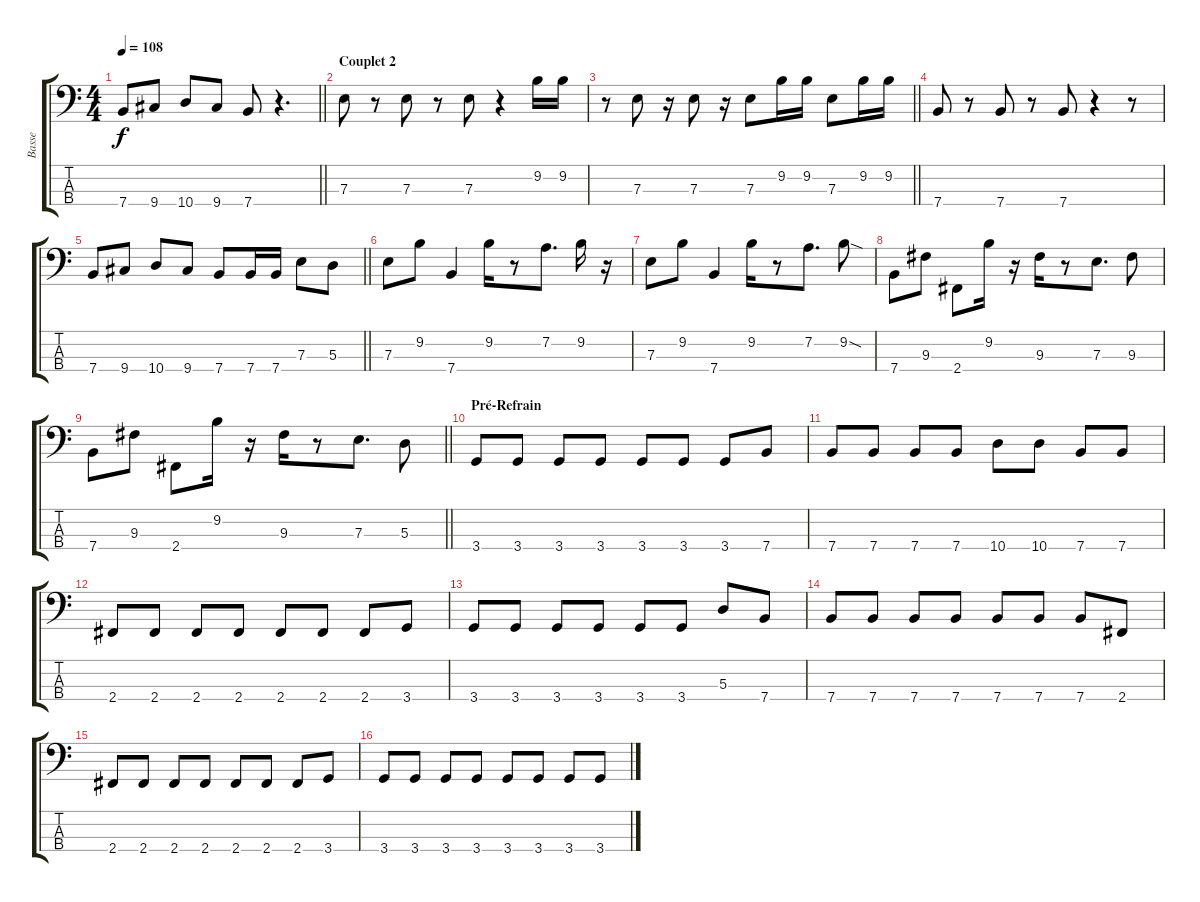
\track ("Basse" "Basse") {instrument electricbassfinger}
\staff {score tabs}
\tuning (G2 D2 A1 E1) {hide}
\ts (4 4)
\tempo 108
\clef f4
\barLineRight lightlight
\ks c
7.4.8{dy f} 9.4.8 10.4.8 9.4.8 7.4.8 r.4{d} |
\section ("" "Couplet 2")
7.3.8 r.8 7.3.8 r.8 7.3.8 r.4 9.2.16 9.2.16 |
\barLineRight lightlight
r.8 7.3.8 r.16 7.3.8 r.16 7.3.8 9.2.16 9.2.16 7.3.8 9.2.16 9.2.16 |
7.4.8 r.8 7.4.8 r.8 7.4.8 r.4 r.8 |
\barLineRight lightlight
7.4.8 9.4.8 10.4.8 9.4.8 7.4.8 7.4.16 7.4.16 7.3.8 5.3.8 |
7.3.8 9.2.8 7.4.4 9.2.16 r.8 7.2.8{d} 9.2.16 r.16 |
7.3.8 9.2.8 7.4.4 9.2.16 r.8 7.2.8{d} 9.2{sod}.8 |
7.4.8 9.3.8 2.4.8 9.2.16 r.16 9.3.16 r.8 7.3.8{d} 9.3.8 |
\barLineRight lightlight
7.4.8 9.3.8 2.4.8 9.2.16 r.16 9.3.16 r.8 7.3.8{d} 5.3.8 |
\section ("" "Pré-Refrain")
3.4.8 3.4.8 3.4.8 3.4.8 3.4.8 3.4.8 3.4.8 7.4.8 |
7.4.8 7.4.8 7.4.8 7.4.8 10.4.8 10.4.8 7.4.8 7.4.8 |
2.4.8 2.4.8 2.4.8 2.4.8 2.4.8 2.4.8 2.4.8 3.4.8 |
3.4.8 3.4.8 3.4.8 3.4.8 3.4.8 3.4.8 5.3.8 7.4.8 |
7.4.8 7.4.8 7.4.8 7.4.8 7.4.8 7.4.8 7.4.8 2.4.8 |
2.4.8 2.4.8 2.4.8 2.4.8 2.4.8 2.4.8 2.4.8 3.4.8 |
3.4.8 3.4.8 3.4.8 3.4.8 3.4.8 3.4.8 3.4.8 3.4{ss}.8
